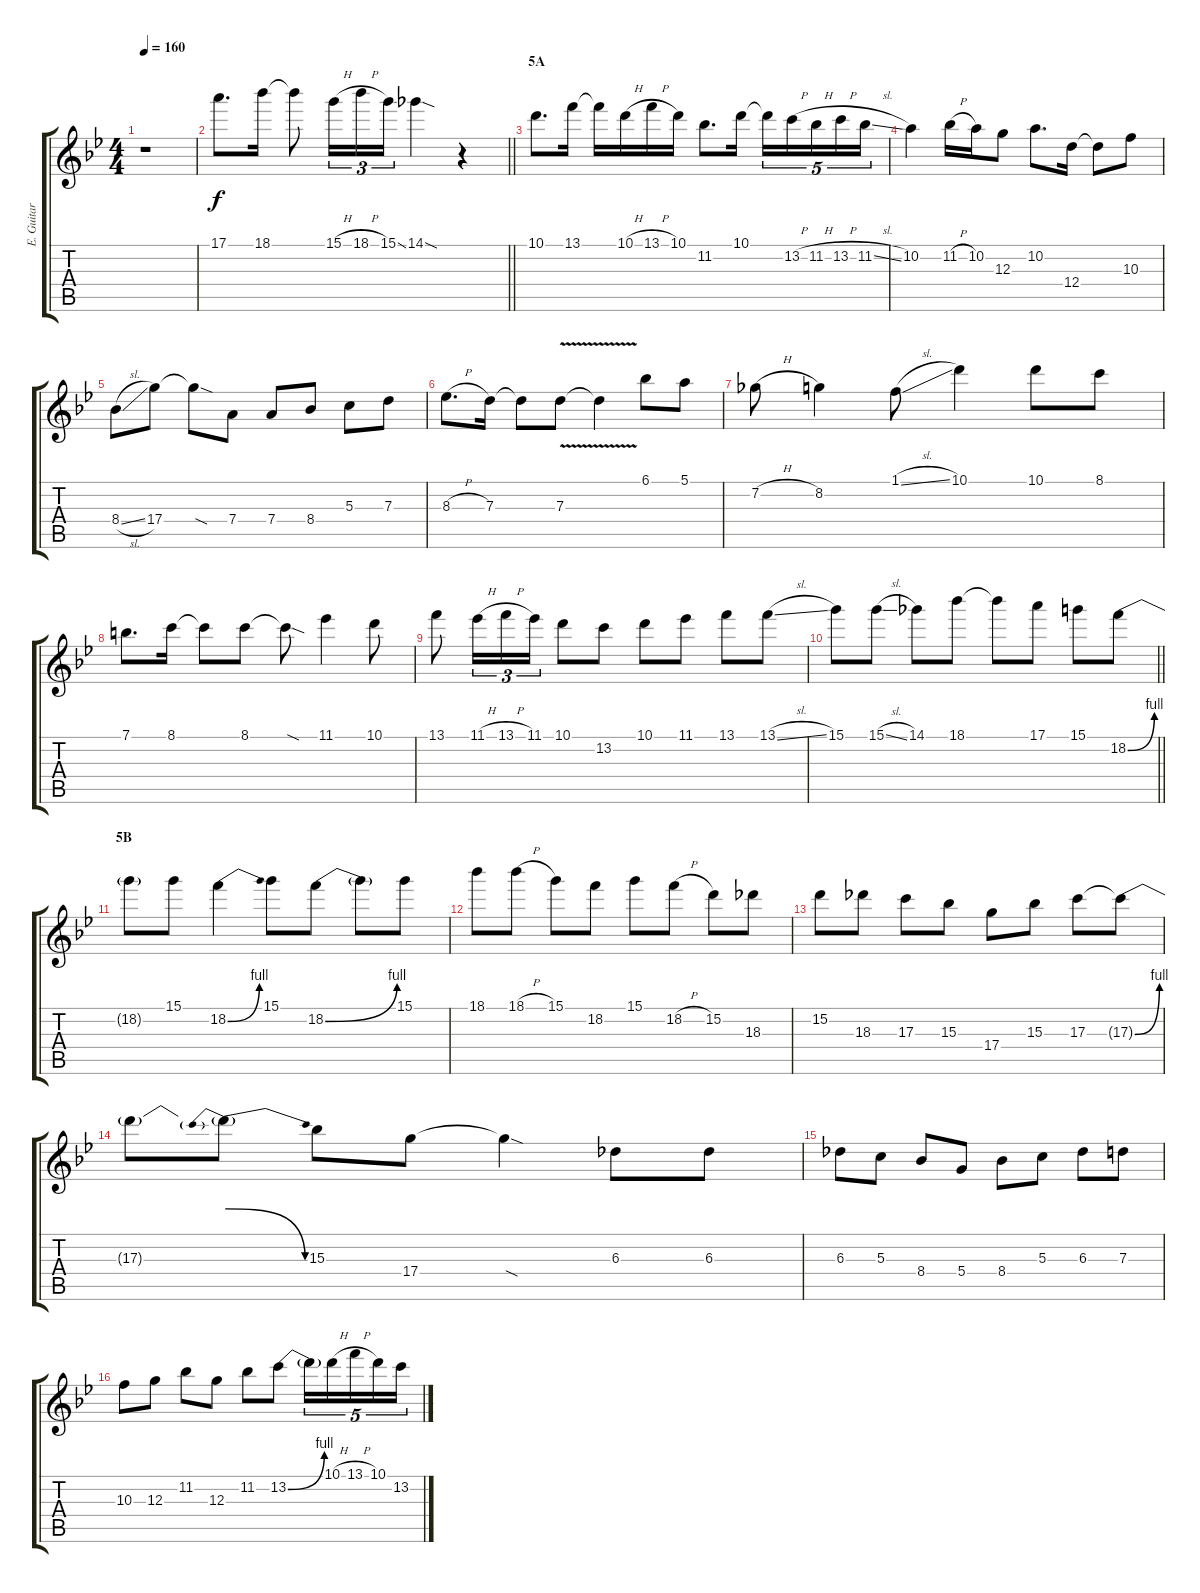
\track ("E. Guitar III" "E. Guitar ") {instrument overdrivenguitar}
\staff {score tabs}
\tuning (E4 B3 G3 D3 A2 E2) {hide}
\ts (4 4)
\tempo 160
\clef g2
\ks bb
r.1{dy f} |
\barLineRight lightlight
17.1.8{d} 18.1.16 18.1{t}.8 15.1{h}.16{tu (3 2)} 18.1{h}.16{tu (3 2)} 15.1{ss}.16{tu (3 2)} 14.1{sod}.4 r.4 |
\section ("" "5A")
10.1.8{d} 13.1.16 13.1{t}.16 10.1{h}.16 13.1{h}.16 10.1.16 11.2.8{d} 10.1.16 10.1{t}.16{tu (5 4)} 13.2{h}.16{tu (5 4)} 11.2{h}.16{tu (5 4)} 13.2{h}.16{tu (5 4)} 11.2{sl}.16{tu (5 4)} |
10.2.4 11.2{h}.16 10.2.16 12.3.8 10.2.8{d} 12.4.16 12.4{t}.8 10.3.8 |
8.4{sl}.8 17.4.8 17.4{sod t}.8 7.4.8 7.4.8 8.4.8 5.3.8 7.3.8 |
8.3{h}.8{d} 7.3.16 7.3{t}.8 7.3{v}.8 7.3{t}.4 6.1.8 5.1.8 |
7.2{h}.8 8.2.4 1.1{sl}.8 10.1.4 10.1.8 8.1.8 |
7.1.8{d} 8.1.16 8.1{t}.8 8.1.8 8.1{sod t}.8 11.1.4 10.1.8 |
13.1.8 11.1{h}.16{tu (3 2)} 13.1{h}.16{tu (3 2)} 11.1.16{tu (3 2)} 10.1.8 13.2.8 10.1.8 11.1.8 13.1.8 13.1{sl}.8 |
\barLineRight lightlight
15.1.8 15.1{sl}.8 14.1.8 18.1.8 18.1{t}.8 17.1.8 15.1.8 18.2{be (bend 0 0 60 4)}.8 |
\section ("" "5B")
18.2{t}.8 15.1.8 18.2{be (bend 0 0 60 4)}.4 15.1.8 18.2{be (bend 0 0 60 4)}.8 18.2{t}.8 15.1.8 |
18.1.8 18.1{h}.8 15.1.8 18.2.8 15.1.8 18.2{h}.8 15.2.8 18.3.8 |
15.2.8 18.3.8 17.3.8 15.3.8 17.4.8 15.3.8 17.3.8 17.3{be (bend 0 0 60 4) t}.8 |
17.3{t}.8 17.3{be (prebendrelease 0 4 60 0) t}.8 15.3.8 17.4.8 17.4{sod t}.4 6.3.8 6.3.8 |
6.3.8 5.3.8 8.4.8 5.4.8 8.4.8 5.3.8 6.3.8 7.3.8 |
10.3.8 12.3.8 11.2.8 12.3.8 11.2.8 13.2{be (bend 0 0 60 4)}.8 13.2{t}.16{tu (5 4)} 10.1{h}.16{tu (5 4)} 13.1{h}.16{tu (5 4)} 10.1.16{tu (5 4)} 13.2.16{tu (5 4)}
